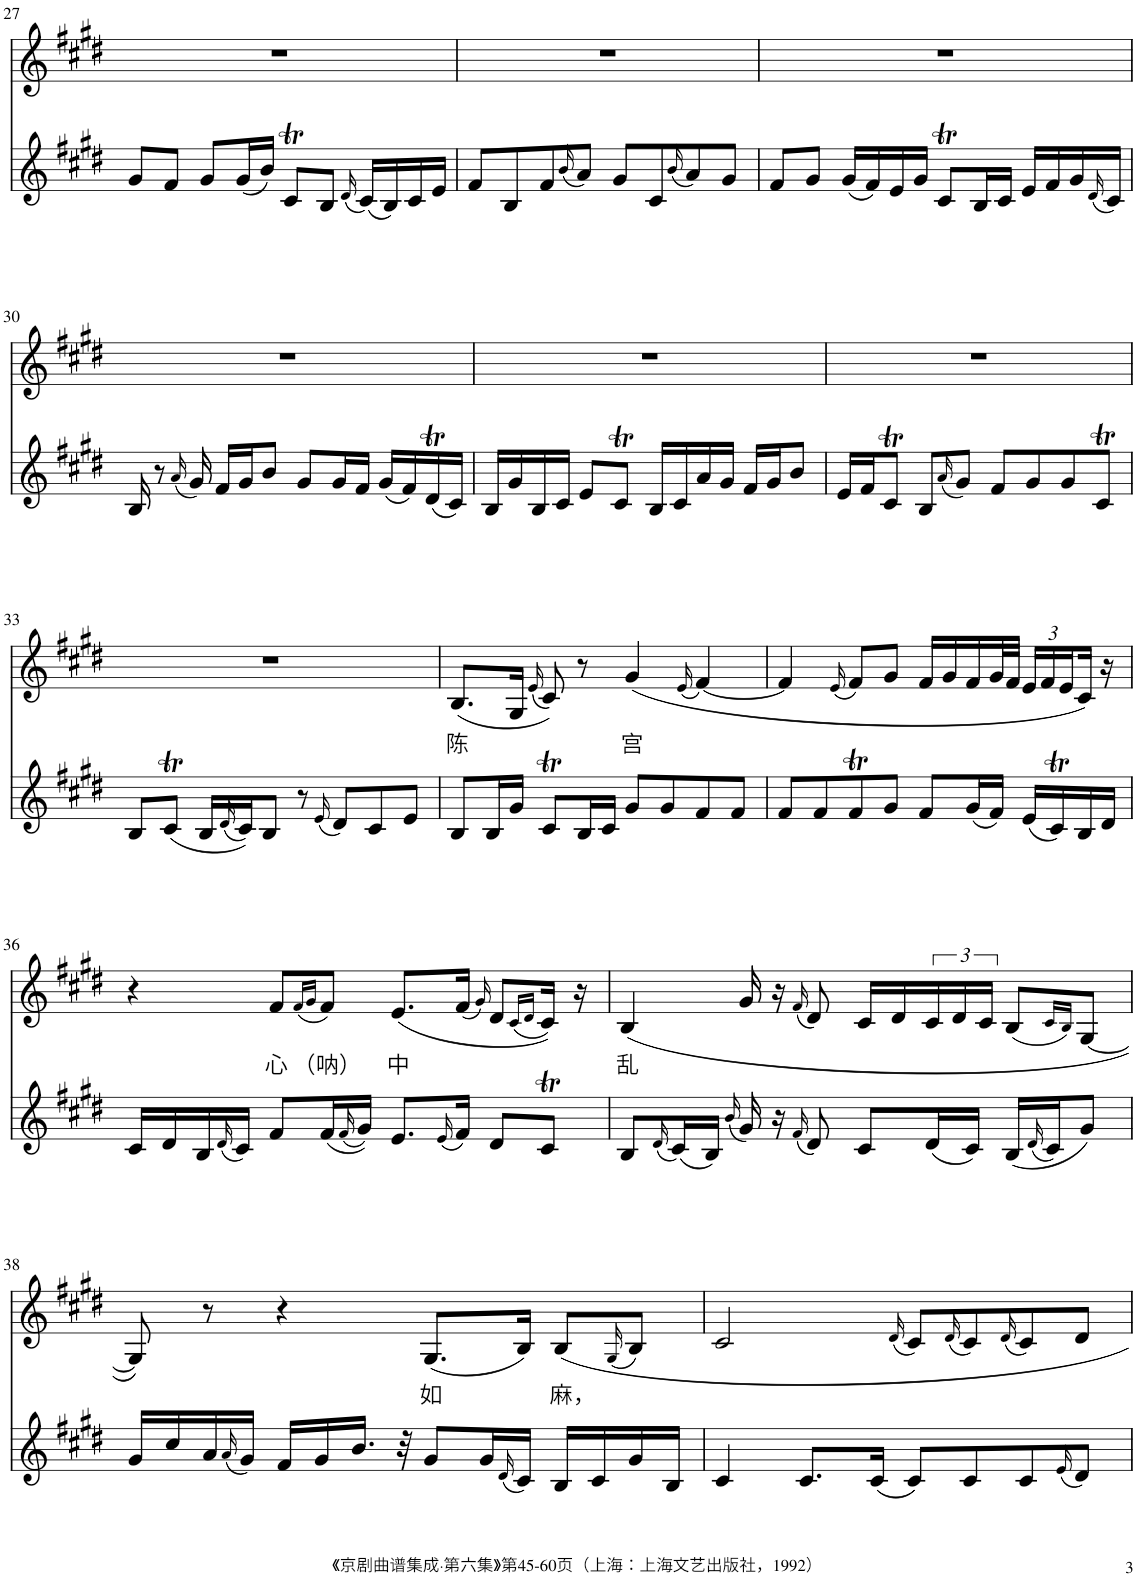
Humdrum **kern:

**kern	**kern	**text
*part2	*part1	*part1
*staff2	*staff1	*staff1
*I"Piano	*I"Piano	*
*I'Pno	*I'Pno	*
!!LO:PB:g=z
*clefG2	*clefG2	*
*k[f#c#g#d#]	*k[f#c#g#d#]	*
*M4/4	*M4/4	*
=27	=27	=27
8g#/L	1r	.
8f#/J	.	.
8g#/L	.	.
(16g#/L	.	.
16b/JJ)	.	.
8c#T/L	.	.
8B/J	.	.
(16qd#/	.	.
(16c#/LL)	.	.
16B/)	.	.
16c#/	.	.
16e/JJ	.	.
=28	=28	=28
8f#/L	1r	.
8B/	.	.
8f#/	.	.
(16qb/	.	.
8a/J)	.	.
8g#/L	.	.
8c#/	.	.
(16qb/	.	.
8a/)	.	.
8g#/J	.	.
=29	=29	=29
8f#/L	1r	.
8g#/J	.	.
(16g#/LL	.	.
16f#/)	.	.
16e/	.	.
16g#/JJ	.	.
8c#T/L	.	.
16B/L	.	.
16c#/JJ	.	.
16e/LL	.	.
16f#/	.	.
16g#/	.	.
(16qd#/	.	.
16c#/JJ)	.	.
!!LO:LB:g=z
=30	=30	=30
16B/	1r	.
8r	.	.
(16qa/	.	.
16g#/)	.	.
16f#/LL	.	.
16g#/J	.	.
8b/J	.	.
8g#/L	.	.
16g#/L	.	.
16f#/JJ	.	.
(16g#/LL	.	.
16f#/)	.	.
(16d#t/	.	.
16c#/JJ)	.	.
=31	=31	=31
16B/LL	1r	.
16g#/	.	.
16B/	.	.
16c#/JJ	.	.
8e/L	.	.
8c#T/J	.	.
16B/LL	.	.
16c#/	.	.
16a/	.	.
16g#/JJ	.	.
16f#/LL	.	.
16g#/J	.	.
8b/J	.	.
=32	=32	=32
16e/LL	1r	.
16f#/J	.	.
8c#T/J	.	.
8B/L	.	.
(16qa/	.	.
8g#/J)	.	.
8f#/L	.	.
8g#/	.	.
8g#/	.	.
8c#T/J	.	.
!!LO:LB:g=z
=33	=33	=33
8B/L	1r	.
(8c#T/J	.	.
16B/LL	.	.
(16qd#/	.	.
16c#/J))	.	.
8B/J	.	.
8r	.	.
(16qe/	.	.
8d#/L)	.	.
8c#/	.	.
8e/J	.	.
=34	=34	=34
!	!	!LO:LY:b
8B/L	(8.B/L	陈
16B/L	.	.
16g#/JJ	16G#/Jk	.
.	(16qe/	.
8c#T/L	8c#/))	.
16B/L	8r	.
16c#/JJ	.	.
!	!	!LO:LY:b
8g#/L	(4g#/	宫
8g#/	.	.
.	(16qe/	.
8f#/	[4f#/)	.
8f#/J	.	.
=35	=35	=35
8f#/L	4f#/]	.
8f#/	.	.
.	(16qe/	.
8f#T/	8f#/L)	.
8g#/J	8g#/J	.
8f#/L	16f#/LL	.
.	16g#/	.
(16g#/L	16f#/	.
16f#/JJ)	32g#/L	.
.	32f#/JJJ	.
*	*Xbrackettup	*
(16e/LL	24e/LL	.
.	24f#/	.
16c#T/)	.	.
.	24e/	.
16B/	16c#/JJ)	.
16d#/JJ	16r	.
!!LO:LB:g=z
=36	=36	=36
16c#/LL	4r	.
16d#/	.	.
16B/	.	.
(16qd#/	.	.
16c#/JJ)	.	.
!	!	!LO:LY:b
8f#/L	8f#/L	心
.	(16qf#/LL	.
.	16qg#/JJ	.
!	!	!LO:LY:b
(16f#/L	8f#/J)	（呐）
(16qf#/	.	.
16g#/JJ))	.	.
!	!	!LO:LY:b
8.e/L	(8.e/L	中
(16qe/	.	.
16f#/Jk)	(16f#/Jk	.
.	16qg#/)	.
8d#/L	8d#/L	.
.	(16qc#/LL	.
.	16qd#/JJ	.
8c#T/J	16c#/Jk))	.
.	16r	.
=37	=37	=37
!	!	!LO:LY:b
8B/L	(4B/	乱
(16qd#/	.	.
(16c#/L)	.	.
16B/JJ)	.	.
(16qb/	.	.
16g#/)	16g#/	.
16r	16r	.
(16qf#/	(16qf#/	.
8d#/)	8d#/)	.
8c#/L	16c#/LL	.
.	16d#/	.
*	*brackettup	*
(16d#/L	24c#/	.
.	24d#/	.
16c#/JJ)	.	.
.	24c#/JJ	.
(16B/LL	(8B/L	.
(16qd#/	.	.
16c#/J)	.	.
.	16qc#/LL	.
.	16qB/JJ)	.
8g#/J)	[8G#/J	.
!!LO:LB:g=z
=38	=38	=38
16g#/LL	8G#/])	.
16cc#/	.	.
16a/	8r	.
(16qa/	.	.
16g#/JJ)	.	.
16f#/LL	4r	.
16g#/	.	.
16.b/JJ	.	.
32r	.	.
!	!	!LO:LY:b
8g#/L	(8.G#/L	如
16g#/L	.	.
(16qd#/	.	.
16c#/JJ)	16B/Jk)	.
!	!	!LO:LY:b
16B/LL	8B/L	麻，
16c#/	.	.
.	(16qG#/	.
16g#/	8B/J)	.
16B/JJ	.	.
=39	=39	=39
4c#/	2c#/	.
8.c#/L	.	.
(16c#/Jk	.	.
.	(16qd#/	.
8c#/L)	8c#/L)	.
.	(16qd#/	.
8c#/	8c#/)	.
.	(16qd#/	.
8c#/	8c#/)	.
(16qe/	.	.
8d#/J)	8d#/J	.
=	=	=
*-	*-	*-
